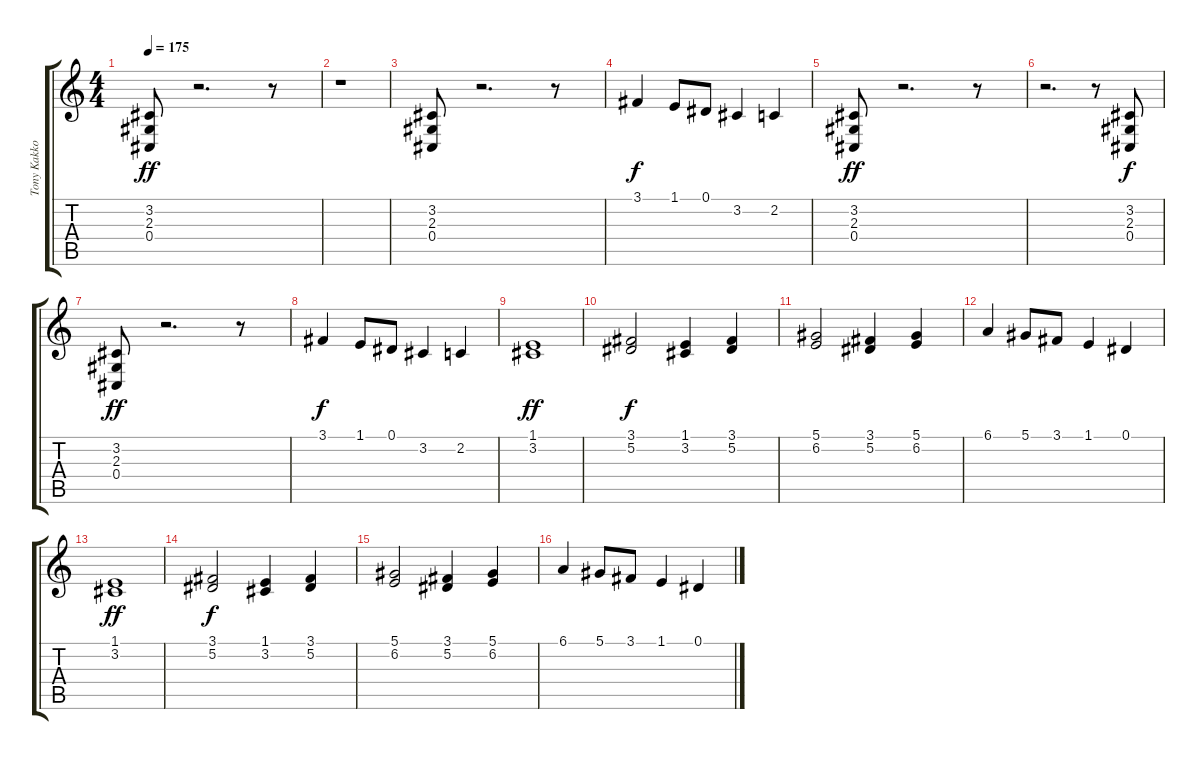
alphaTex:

\track ("Tony Kakko" "Tony Kakko") {instrument choiraahs}
\staff {score tabs}
\tuning (Eb4 Bb3 Gb3 Db3 Ab2 Eb2) {hide}
\ts (4 4)
\tempo 175
\clef g2
\ks c
(3.2 2.3 0.4).8{dy ff instrument choiraahs} r.2{d} r.8 |
r.1 |
(3.2 2.3 0.4).8 r.2{d} r.8 |
3.1.4{dy f} 1.1.8 0.1.8 3.2.4 2.2.4 |
(3.2 2.3 0.4).8{dy ff} r.2{d} r.8 |
r.2{d} r.8 (3.2 2.3 0.4).8{dy f} |
(3.2 2.3 0.4).8{dy ff} r.2{d} r.8 |
3.1.4{dy f} 1.1.8 0.1.8 3.2.4 2.2.4 |
(1.1 3.2).1{dy ff} |
(3.1 5.2).2{dy f} (1.1 3.2).4 (3.1 5.2).4 |
(5.1 6.2).2 (3.1 5.2).4 (5.1 6.2).4 |
6.1.4 5.1.8 3.1.8 1.1.4 0.1.4 |
(1.1 3.2).1{dy ff} |
(3.1 5.2).2{dy f} (1.1 3.2).4 (3.1 5.2).4 |
(5.1 6.2).2 (3.1 5.2).4 (5.1 6.2).4 |
6.1.4 5.1.8 3.1.8 1.1.4 0.1.4
